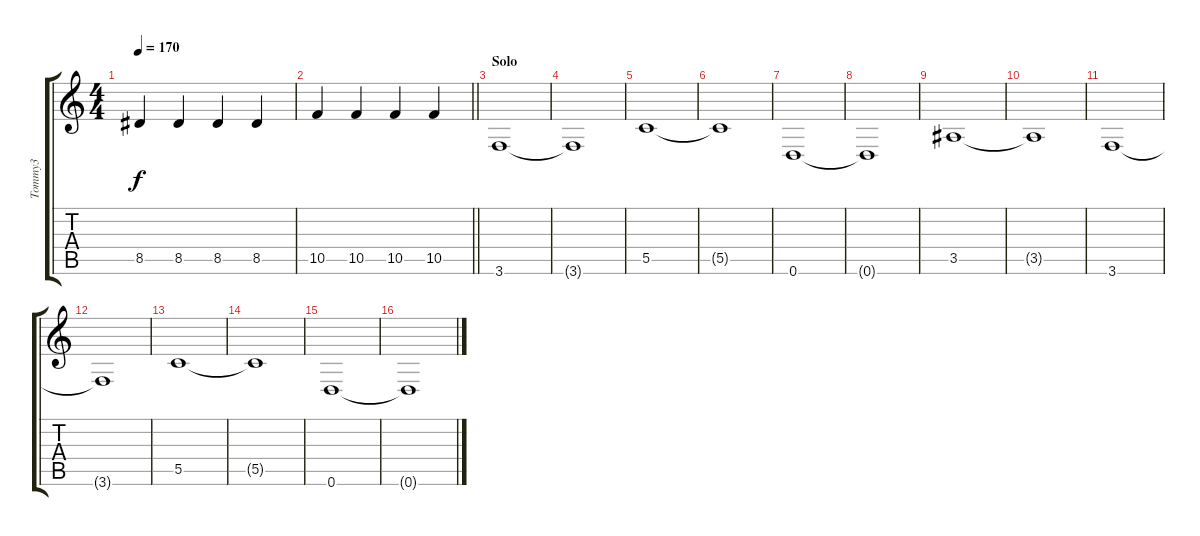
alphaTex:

\track ("Tommy3" "Tommy3") {instrument electricbassfinger}
\staff {score tabs}
\tuning (D4 A3 F3 C3 G2 D2) {hide}
\ts (4 4)
\tempo 170
\clef g2
\ks c
8.5.4{dy f} 8.5.4 8.5.4 8.5.4 |
\barLineRight lightlight
10.5.4 10.5.4 10.5.4 10.5.4 |
\section ("" "Solo")
3.6.1 |
3.6{t}.1 |
5.5.1 |
5.5{t}.1 |
0.6.1 |
0.6{t}.1 |
3.5.1 |
3.5{t}.1 |
3.6.1 |
3.6{t}.1 |
5.5.1 |
5.5{t}.1 |
0.6.1 |
0.6{t}.1
